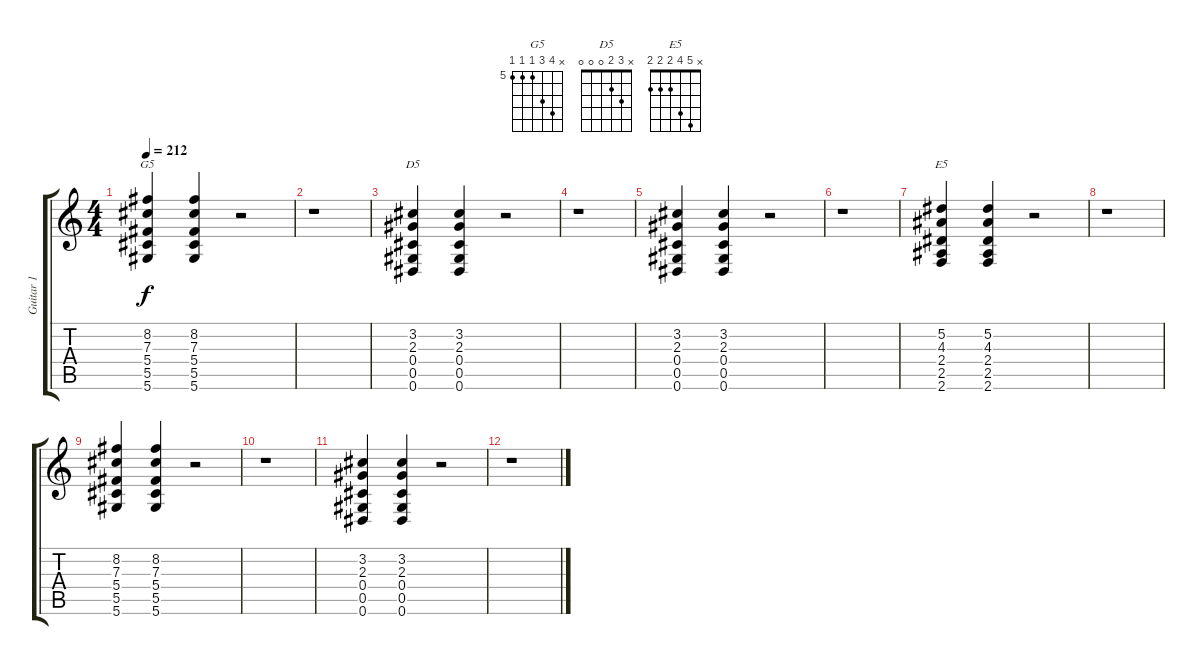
\track ("Guitar 1" "Guitar 1") {instrument distortionguitar}
\staff {score tabs}
\tuning (Db4 Bb3 Gb3 Db3 Ab2 Eb2) {hide}
\chord ("G5" x 8 7 5 5 5) {firstfret 5}
\chord ("D5" x 3 2 0 0 0)
\chord ("E5" x 5 4 2 2 2)
\ts (4 4)
\tempo 212
\clef g2
\ks c
(8.2 7.3 5.4 5.5 5.6).4{ch "G5" dy f} (8.2 7.3 5.4 5.5 5.6).4 r.2 |
r.1 |
(3.2 2.3 0.4 0.5 0.6).4{ch "D5"} (3.2 2.3 0.4 0.5 0.6).4 r.2 |
r.1 |
(3.2 2.3 0.4 0.5 0.6).4 (3.2 2.3 0.4 0.5 0.6).4 r.2 |
r.1 |
(5.2 4.3 2.4 2.5 2.6).4{ch "E5"} (5.2 4.3 2.4 2.5 2.6).4 r.2 |
r.1 |
(8.2 7.3 5.4 5.5 5.6).4 (8.2 7.3 5.4 5.5 5.6).4 r.2 |
r.1 |
(3.2 2.3 0.4 0.5 0.6).4 (3.2 2.3 0.4 0.5 0.6).4 r.2 |
r.1
